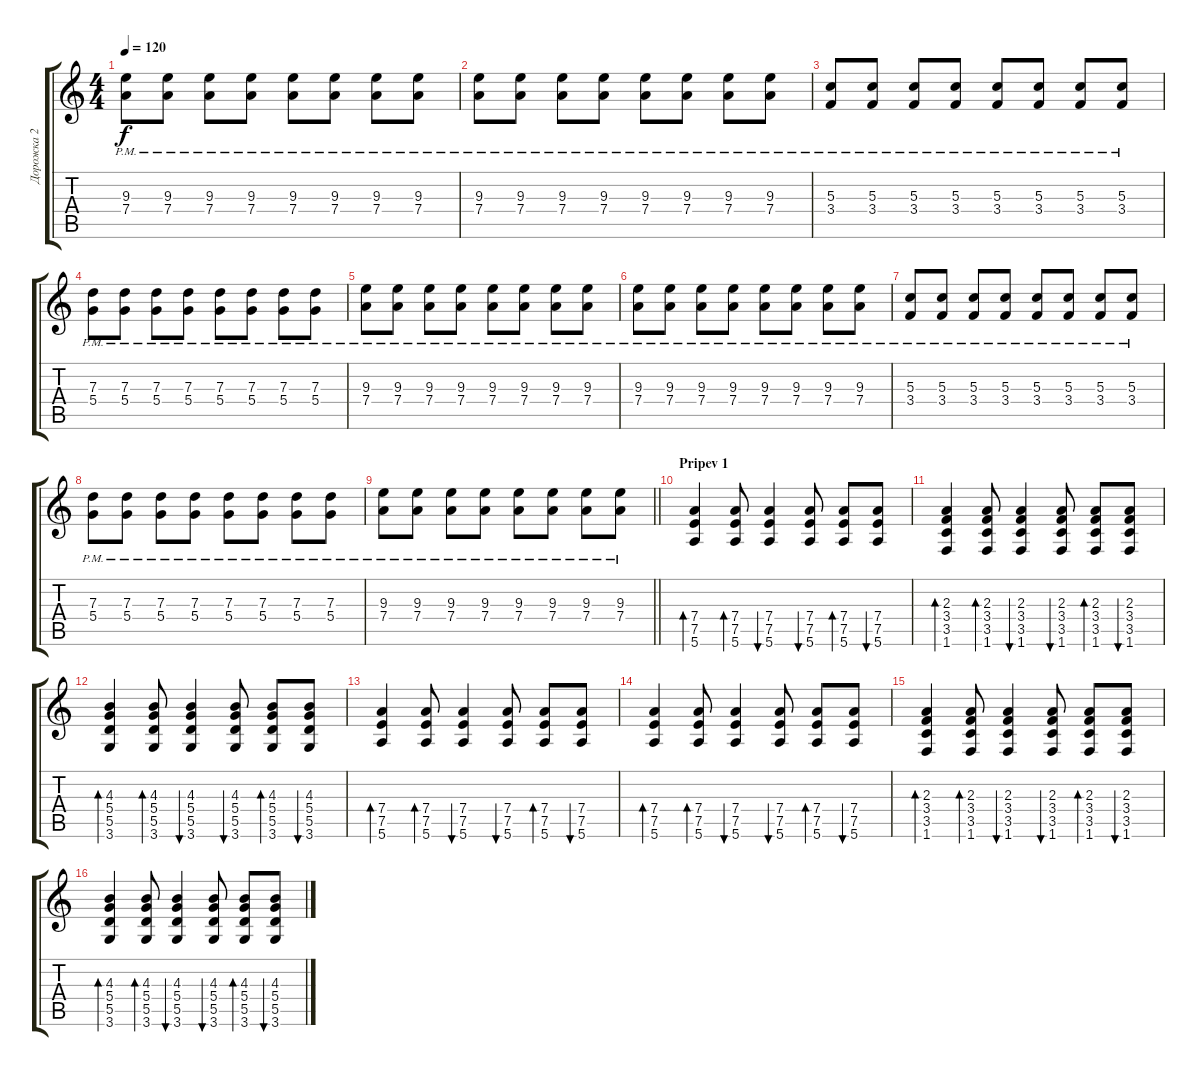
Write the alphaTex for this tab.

\track ("Дорожка 2" "Дорожка 2") {instrument acousticguitarsteel}
\staff {score tabs}
\tuning (E4 B3 G3 D3 A2 E2) {hide}
\ts (4 4)
\tempo 120
\clef g2
\ks c
(9.3{pm} 7.4{pm}).8{dy f} (9.3{pm} 7.4{pm}).8 (9.3{pm} 7.4{pm}).8 (9.3{pm} 7.4{pm}).8 (9.3{pm} 7.4{pm}).8 (9.3{pm} 7.4{pm}).8 (9.3{pm} 7.4{pm}).8 (9.3{pm} 7.4{pm}).8 |
(9.3{pm} 7.4{pm}).8 (9.3{pm} 7.4{pm}).8 (9.3{pm} 7.4{pm}).8 (9.3{pm} 7.4{pm}).8 (9.3{pm} 7.4{pm}).8 (9.3{pm} 7.4{pm}).8 (9.3{pm} 7.4{pm}).8 (9.3{pm} 7.4{pm}).8 |
(5.3{pm} 3.4{pm}).8 (5.3{pm} 3.4{pm}).8 (5.3{pm} 3.4{pm}).8 (5.3{pm} 3.4{pm}).8 (5.3{pm} 3.4{pm}).8 (5.3{pm} 3.4{pm}).8 (5.3{pm} 3.4{pm}).8 (5.3{pm} 3.4{pm}).8 |
(7.3{pm} 5.4{pm}).8 (7.3{pm} 5.4{pm}).8 (7.3{pm} 5.4{pm}).8 (7.3{pm} 5.4{pm}).8 (7.3{pm} 5.4{pm}).8 (7.3{pm} 5.4{pm}).8 (7.3{pm} 5.4{pm}).8 (7.3{pm} 5.4{pm}).8 |
(9.3{pm} 7.4{pm}).8 (9.3{pm} 7.4{pm}).8 (9.3{pm} 7.4{pm}).8 (9.3{pm} 7.4{pm}).8 (9.3{pm} 7.4{pm}).8 (9.3{pm} 7.4{pm}).8 (9.3{pm} 7.4{pm}).8 (9.3{pm} 7.4{pm}).8 |
(9.3{pm} 7.4{pm}).8 (9.3{pm} 7.4{pm}).8 (9.3{pm} 7.4{pm}).8 (9.3{pm} 7.4{pm}).8 (9.3{pm} 7.4{pm}).8 (9.3{pm} 7.4{pm}).8 (9.3{pm} 7.4{pm}).8 (9.3{pm} 7.4{pm}).8 |
(5.3{pm} 3.4{pm}).8 (5.3{pm} 3.4{pm}).8 (5.3{pm} 3.4{pm}).8 (5.3{pm} 3.4{pm}).8 (5.3{pm} 3.4{pm}).8 (5.3{pm} 3.4{pm}).8 (5.3{pm} 3.4{pm}).8 (5.3{pm} 3.4{pm}).8 |
(7.3{pm} 5.4{pm}).8 (7.3{pm} 5.4{pm}).8 (7.3{pm} 5.4{pm}).8 (7.3{pm} 5.4{pm}).8 (7.3{pm} 5.4{pm}).8 (7.3{pm} 5.4{pm}).8 (7.3{pm} 5.4{pm}).8 (7.3{pm} 5.4{pm}).8 |
\barLineRight lightlight
(9.3{pm} 7.4{pm}).8 (9.3{pm} 7.4{pm}).8 (9.3{pm} 7.4{pm}).8 (9.3{pm} 7.4{pm}).8 (9.3{pm} 7.4{pm}).8 (9.3{pm} 7.4{pm}).8 (9.3{pm} 7.4{pm}).8 (9.3{pm} 7.4{pm}).8 |
\section ("" "Pripev 1")
(7.4 7.5 5.6).4{bd 60} (7.4 7.5 5.6).8{bd 60} (7.4 7.5 5.6).4{bu 60} (7.4 7.5 5.6).8{bu 60} (7.4 7.5 5.6).8{bd 60} (7.4 7.5 5.6).8{bu 60} |
(2.3 3.4 3.5 1.6).4{bd 60} (2.3 3.4 3.5 1.6).8{bd 60} (2.3 3.4 3.5 1.6).4{bu 60} (2.3 3.4 3.5 1.6).8{bu 60} (2.3 3.4 3.5 1.6).8{bd 60} (2.3 3.4 3.5 1.6).8{bu 60} |
(4.3 5.4 5.5 3.6).4{bd 60} (4.3 5.4 5.5 3.6).8{bd 60} (4.3 5.4 5.5 3.6).4{bu 60} (4.3 5.4 5.5 3.6).8{bu 60} (4.3 5.4 5.5 3.6).8{bd 60} (4.3 5.4 5.5 3.6).8{bu 60} |
(7.4 7.5 5.6).4{bd 60} (7.4 7.5 5.6).8{bd 60} (7.4 7.5 5.6).4{bu 60} (7.4 7.5 5.6).8{bu 60} (7.4 7.5 5.6).8{bd 60} (7.4 7.5 5.6).8{bu 60} |
(7.4 7.5 5.6).4{bd 60} (7.4 7.5 5.6).8{bd 60} (7.4 7.5 5.6).4{bu 60} (7.4 7.5 5.6).8{bu 60} (7.4 7.5 5.6).8{bd 60} (7.4 7.5 5.6).8{bu 60} |
(2.3 3.4 3.5 1.6).4{bd 60} (2.3 3.4 3.5 1.6).8{bd 60} (2.3 3.4 3.5 1.6).4{bu 60} (2.3 3.4 3.5 1.6).8{bu 60} (2.3 3.4 3.5 1.6).8{bd 60} (2.3 3.4 3.5 1.6).8{bu 60} |
(4.3 5.4 5.5 3.6).4{bd 60} (4.3 5.4 5.5 3.6).8{bd 60} (4.3 5.4 5.5 3.6).4{bu 60} (4.3 5.4 5.5 3.6).8{bu 60} (4.3 5.4 5.5 3.6).8{bd 60} (4.3 5.4 5.5 3.6).8{bu 60}
